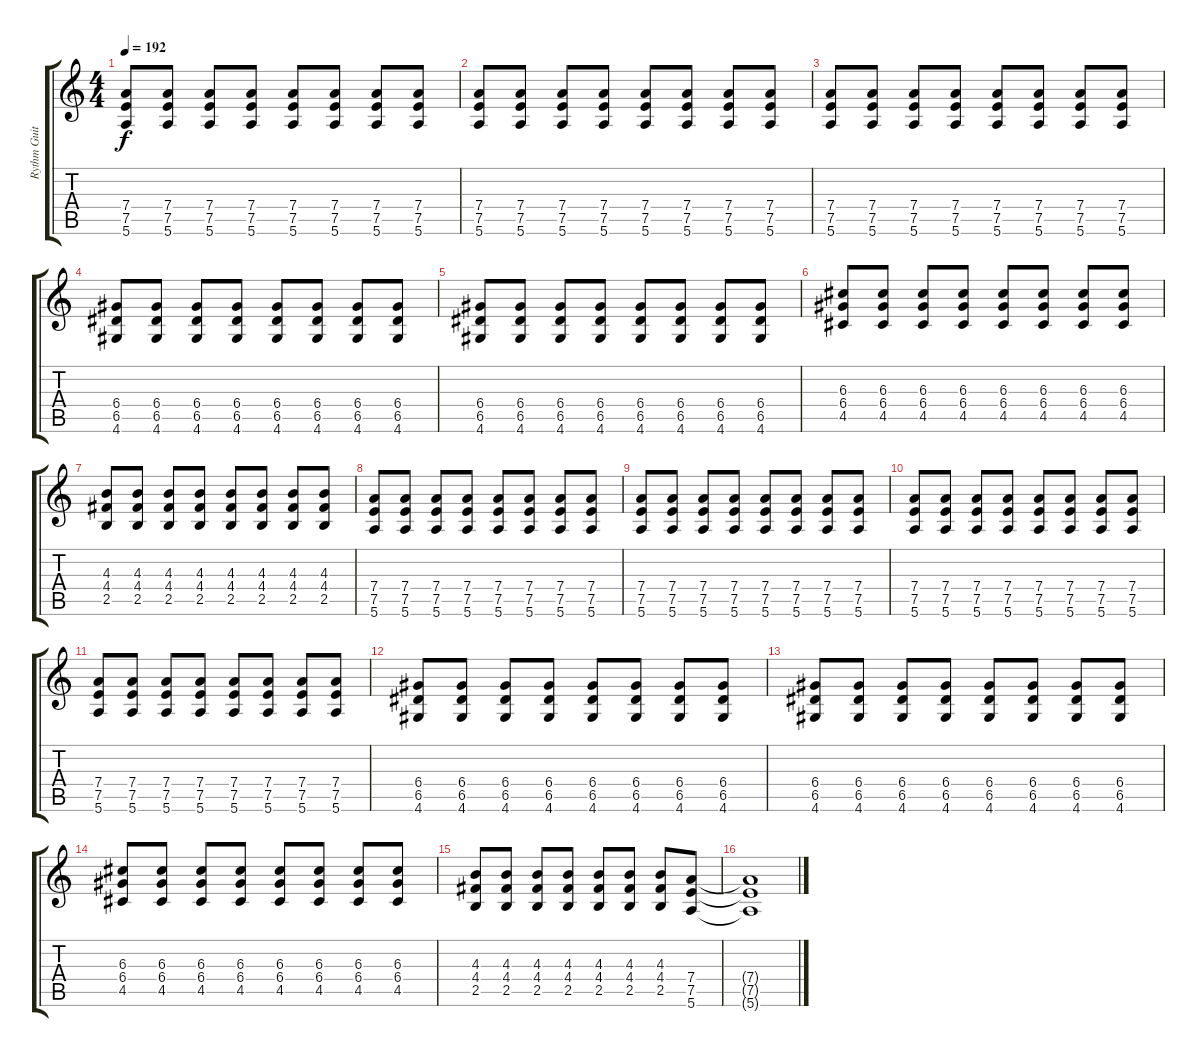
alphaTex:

\track ("Rythm Guitar" "Rythm Guit") {instrument overdrivenguitar}
\staff {score tabs}
\tuning (E4 B3 G3 D3 A2 E2) {hide}
\ts (4 4)
\tempo 192
\clef g2
\ks c
(7.4 7.5 5.6).8{dy f} (7.4 7.5 5.6).8 (7.4 7.5 5.6).8 (7.4 7.5 5.6).8 (7.4 7.5 5.6).8 (7.4 7.5 5.6).8 (7.4 7.5 5.6).8 (7.4 7.5 5.6).8 |
(7.4 7.5 5.6).8 (7.4 7.5 5.6).8 (7.4 7.5 5.6).8 (7.4 7.5 5.6).8 (7.4 7.5 5.6).8 (7.4 7.5 5.6).8 (7.4 7.5 5.6).8 (7.4 7.5 5.6).8 |
(7.4 7.5 5.6).8 (7.4 7.5 5.6).8 (7.4 7.5 5.6).8 (7.4 7.5 5.6).8 (7.4 7.5 5.6).8 (7.4 7.5 5.6).8 (7.4 7.5 5.6).8 (7.4 7.5 5.6).8 |
(6.4 6.5 4.6).8 (6.4 6.5 4.6).8 (6.4 6.5 4.6).8 (6.4 6.5 4.6).8 (6.4 6.5 4.6).8 (6.4 6.5 4.6).8 (6.4 6.5 4.6).8 (6.4 6.5 4.6).8 |
(6.4 6.5 4.6).8 (6.4 6.5 4.6).8 (6.4 6.5 4.6).8 (6.4 6.5 4.6).8 (6.4 6.5 4.6).8 (6.4 6.5 4.6).8 (6.4 6.5 4.6).8 (6.4 6.5 4.6).8 |
(6.3 6.4 4.5).8 (6.3 6.4 4.5).8 (6.3 6.4 4.5).8 (6.3 6.4 4.5).8 (6.3 6.4 4.5).8 (6.3 6.4 4.5).8 (6.3 6.4 4.5).8 (6.3 6.4 4.5).8 |
(4.3 4.4 2.5).8 (4.3 4.4 2.5).8 (4.3 4.4 2.5).8 (4.3 4.4 2.5).8 (4.3 4.4 2.5).8 (4.3 4.4 2.5).8 (4.3 4.4 2.5).8 (4.3 4.4 2.5).8 |
(7.4 7.5 5.6).8 (7.4 7.5 5.6).8 (7.4 7.5 5.6).8 (7.4 7.5 5.6).8 (7.4 7.5 5.6).8 (7.4 7.5 5.6).8 (7.4 7.5 5.6).8 (7.4 7.5 5.6).8 |
(7.4 7.5 5.6).8 (7.4 7.5 5.6).8 (7.4 7.5 5.6).8 (7.4 7.5 5.6).8 (7.4 7.5 5.6).8 (7.4 7.5 5.6).8 (7.4 7.5 5.6).8 (7.4 7.5 5.6).8 |
(7.4 7.5 5.6).8 (7.4 7.5 5.6).8 (7.4 7.5 5.6).8 (7.4 7.5 5.6).8 (7.4 7.5 5.6).8 (7.4 7.5 5.6).8 (7.4 7.5 5.6).8 (7.4 7.5 5.6).8 |
(7.4 7.5 5.6).8 (7.4 7.5 5.6).8 (7.4 7.5 5.6).8 (7.4 7.5 5.6).8 (7.4 7.5 5.6).8 (7.4 7.5 5.6).8 (7.4 7.5 5.6).8 (7.4 7.5 5.6).8 |
(6.4 6.5 4.6).8 (6.4 6.5 4.6).8 (6.4 6.5 4.6).8 (6.4 6.5 4.6).8 (6.4 6.5 4.6).8 (6.4 6.5 4.6).8 (6.4 6.5 4.6).8 (6.4 6.5 4.6).8 |
(6.4 6.5 4.6).8 (6.4 6.5 4.6).8 (6.4 6.5 4.6).8 (6.4 6.5 4.6).8 (6.4 6.5 4.6).8 (6.4 6.5 4.6).8 (6.4 6.5 4.6).8 (6.4 6.5 4.6).8 |
(6.3 6.4 4.5).8 (6.3 6.4 4.5).8 (6.3 6.4 4.5).8 (6.3 6.4 4.5).8 (6.3 6.4 4.5).8 (6.3 6.4 4.5).8 (6.3 6.4 4.5).8 (6.3 6.4 4.5).8 |
(4.3 4.4 2.5).8 (4.3 4.4 2.5).8 (4.3 4.4 2.5).8 (4.3 4.4 2.5).8 (4.3 4.4 2.5).8 (4.3 4.4 2.5).8 (4.3 4.4 2.5).8 (7.4 7.5 5.6).8 |
(7.4{t} 7.5{t} 5.6{t}).1
